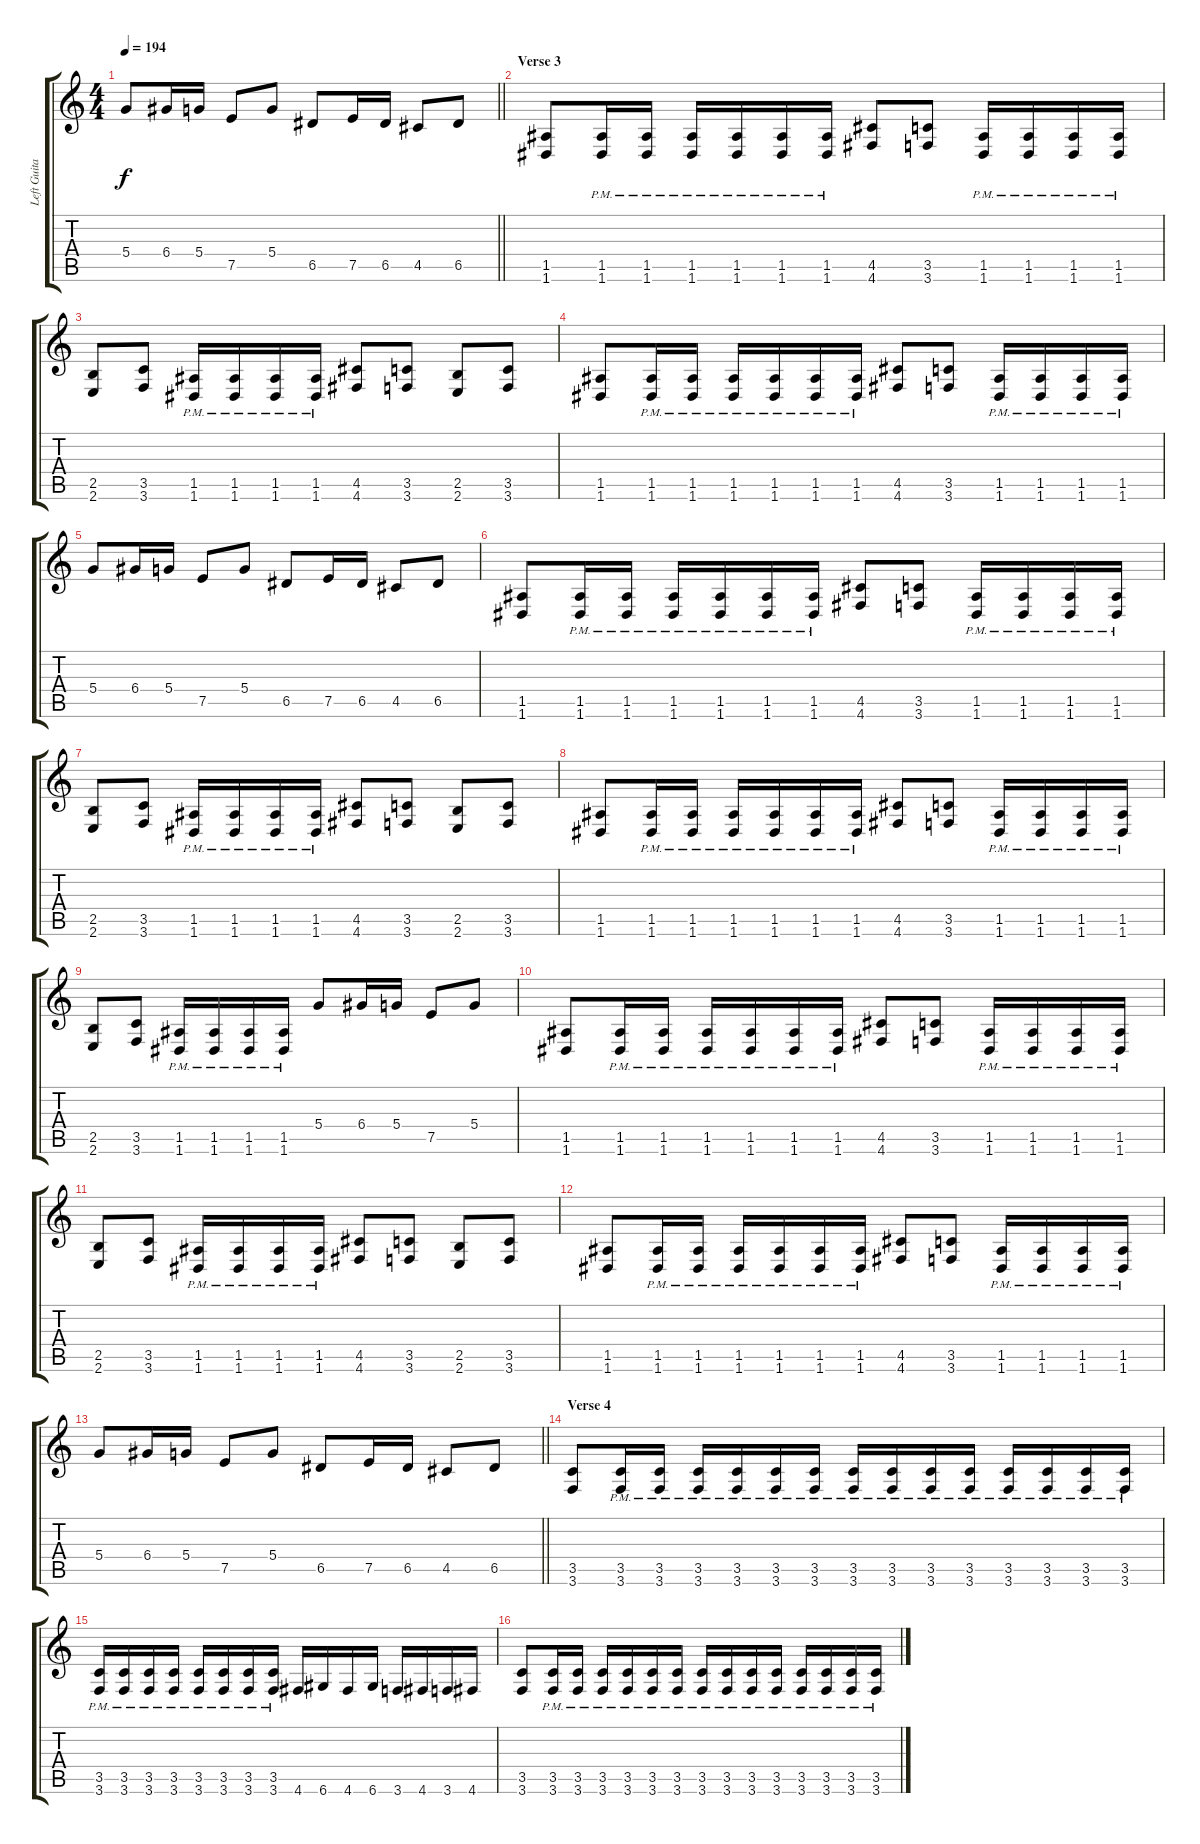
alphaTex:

\track ("Left Guitar" "Left Guita") {instrument overdrivenguitar}
\staff {score tabs}
\tuning (E4 B3 G3 D3 A2 D2) {hide}
\ts (4 4)
\tempo 194
\clef g2
\barLineRight lightlight
\ks c
5.4.8{dy f} 6.4.16 5.4.16 7.5.8 5.4.8 6.5.8 7.5.16 6.5.16 4.5.8 6.5.8 |
\section ("" "Verse 3")
(1.5 1.6).8 (1.5{pm} 1.6{pm}).16 (1.5{pm} 1.6{pm}).16 (1.5{pm} 1.6{pm}).16 (1.5{pm} 1.6{pm}).16 (1.5{pm} 1.6{pm}).16 (1.5{pm} 1.6{pm}).16 (4.5 4.6).8 (3.5 3.6).8 (1.5{pm} 1.6{pm}).16 (1.5{pm} 1.6{pm}).16 (1.5{pm} 1.6{pm}).16 (1.5{pm} 1.6{pm}).16 |
(2.5 2.6).8 (3.5 3.6).8 (1.5{pm} 1.6{pm}).16 (1.5{pm} 1.6{pm}).16 (1.5{pm} 1.6{pm}).16 (1.5{pm} 1.6{pm}).16 (4.5 4.6).8 (3.5 3.6).8 (2.5 2.6).8 (3.5 3.6).8 |
(1.5 1.6).8 (1.5{pm} 1.6{pm}).16 (1.5{pm} 1.6{pm}).16 (1.5{pm} 1.6{pm}).16 (1.5{pm} 1.6{pm}).16 (1.5{pm} 1.6{pm}).16 (1.5{pm} 1.6{pm}).16 (4.5 4.6).8 (3.5 3.6).8 (1.5{pm} 1.6{pm}).16 (1.5{pm} 1.6{pm}).16 (1.5{pm} 1.6{pm}).16 (1.5{pm} 1.6{pm}).16 |
5.4.8 6.4.16 5.4.16 7.5.8 5.4.8 6.5.8 7.5.16 6.5.16 4.5.8 6.5.8 |
(1.5 1.6).8 (1.5{pm} 1.6{pm}).16 (1.5{pm} 1.6{pm}).16 (1.5{pm} 1.6{pm}).16 (1.5{pm} 1.6{pm}).16 (1.5{pm} 1.6{pm}).16 (1.5{pm} 1.6{pm}).16 (4.5 4.6).8 (3.5 3.6).8 (1.5{pm} 1.6{pm}).16 (1.5{pm} 1.6{pm}).16 (1.5{pm} 1.6{pm}).16 (1.5{pm} 1.6{pm}).16 |
(2.5 2.6).8 (3.5 3.6).8 (1.5{pm} 1.6{pm}).16 (1.5{pm} 1.6{pm}).16 (1.5{pm} 1.6{pm}).16 (1.5{pm} 1.6{pm}).16 (4.5 4.6).8 (3.5 3.6).8 (2.5 2.6).8 (3.5 3.6).8 |
(1.5 1.6).8 (1.5{pm} 1.6{pm}).16 (1.5{pm} 1.6{pm}).16 (1.5{pm} 1.6{pm}).16 (1.5{pm} 1.6{pm}).16 (1.5{pm} 1.6{pm}).16 (1.5{pm} 1.6{pm}).16 (4.5 4.6).8 (3.5 3.6).8 (1.5{pm} 1.6{pm}).16 (1.5{pm} 1.6{pm}).16 (1.5{pm} 1.6{pm}).16 (1.5{pm} 1.6{pm}).16 |
(2.5 2.6).8 (3.5 3.6).8 (1.5{pm} 1.6{pm}).16 (1.5{pm} 1.6{pm}).16 (1.5{pm} 1.6{pm}).16 (1.5{pm} 1.6{pm}).16 5.4.8 6.4.16 5.4.16 7.5.8 5.4.8 |
(1.5 1.6).8 (1.5{pm} 1.6{pm}).16 (1.5{pm} 1.6{pm}).16 (1.5{pm} 1.6{pm}).16 (1.5{pm} 1.6{pm}).16 (1.5{pm} 1.6{pm}).16 (1.5{pm} 1.6{pm}).16 (4.5 4.6).8 (3.5 3.6).8 (1.5{pm} 1.6{pm}).16 (1.5{pm} 1.6{pm}).16 (1.5{pm} 1.6{pm}).16 (1.5{pm} 1.6{pm}).16 |
(2.5 2.6).8 (3.5 3.6).8 (1.5{pm} 1.6{pm}).16 (1.5{pm} 1.6{pm}).16 (1.5{pm} 1.6{pm}).16 (1.5{pm} 1.6{pm}).16 (4.5 4.6).8 (3.5 3.6).8 (2.5 2.6).8 (3.5 3.6).8 |
(1.5 1.6).8 (1.5{pm} 1.6{pm}).16 (1.5{pm} 1.6{pm}).16 (1.5{pm} 1.6{pm}).16 (1.5{pm} 1.6{pm}).16 (1.5{pm} 1.6{pm}).16 (1.5{pm} 1.6{pm}).16 (4.5 4.6).8 (3.5 3.6).8 (1.5{pm} 1.6{pm}).16 (1.5{pm} 1.6{pm}).16 (1.5{pm} 1.6{pm}).16 (1.5{pm} 1.6{pm}).16 |
\barLineRight lightlight
5.4.8 6.4.16 5.4.16 7.5.8 5.4.8 6.5.8 7.5.16 6.5.16 4.5.8 6.5.8 |
\section ("" "Verse 4")
(3.5 3.6).8 (3.5{pm} 3.6{pm}).16 (3.5{pm} 3.6{pm}).16 (3.5{pm} 3.6{pm}).16 (3.5{pm} 3.6{pm}).16 (3.5{pm} 3.6{pm}).16 (3.5{pm} 3.6{pm}).16 (3.5{pm} 3.6{pm}).16 (3.5{pm} 3.6{pm}).16 (3.5{pm} 3.6{pm}).16 (3.5{pm} 3.6{pm}).16 (3.5{pm} 3.6{pm}).16 (3.5{pm} 3.6{pm}).16 (3.5{pm} 3.6{pm}).16 (3.5{pm} 3.6{pm}).16 |
(3.5{pm} 3.6{pm}).16 (3.5{pm} 3.6{pm}).16 (3.5{pm} 3.6{pm}).16 (3.5{pm} 3.6{pm}).16 (3.5{pm} 3.6{pm}).16 (3.5{pm} 3.6{pm}).16 (3.5{pm} 3.6{pm}).16 (3.5{pm} 3.6{pm}).16 4.6.16 6.6.16 4.6.16 6.6.16 3.6.16 4.6.16 3.6.16 4.6.16 |
(3.5 3.6).8 (3.5{pm} 3.6{pm}).16 (3.5{pm} 3.6{pm}).16 (3.5{pm} 3.6{pm}).16 (3.5{pm} 3.6{pm}).16 (3.5{pm} 3.6{pm}).16 (3.5{pm} 3.6{pm}).16 (3.5{pm} 3.6{pm}).16 (3.5{pm} 3.6{pm}).16 (3.5{pm} 3.6{pm}).16 (3.5{pm} 3.6{pm}).16 (3.5{pm} 3.6{pm}).16 (3.5{pm} 3.6{pm}).16 (3.5{pm} 3.6{pm}).16 (3.5{pm} 3.6{pm}).16
